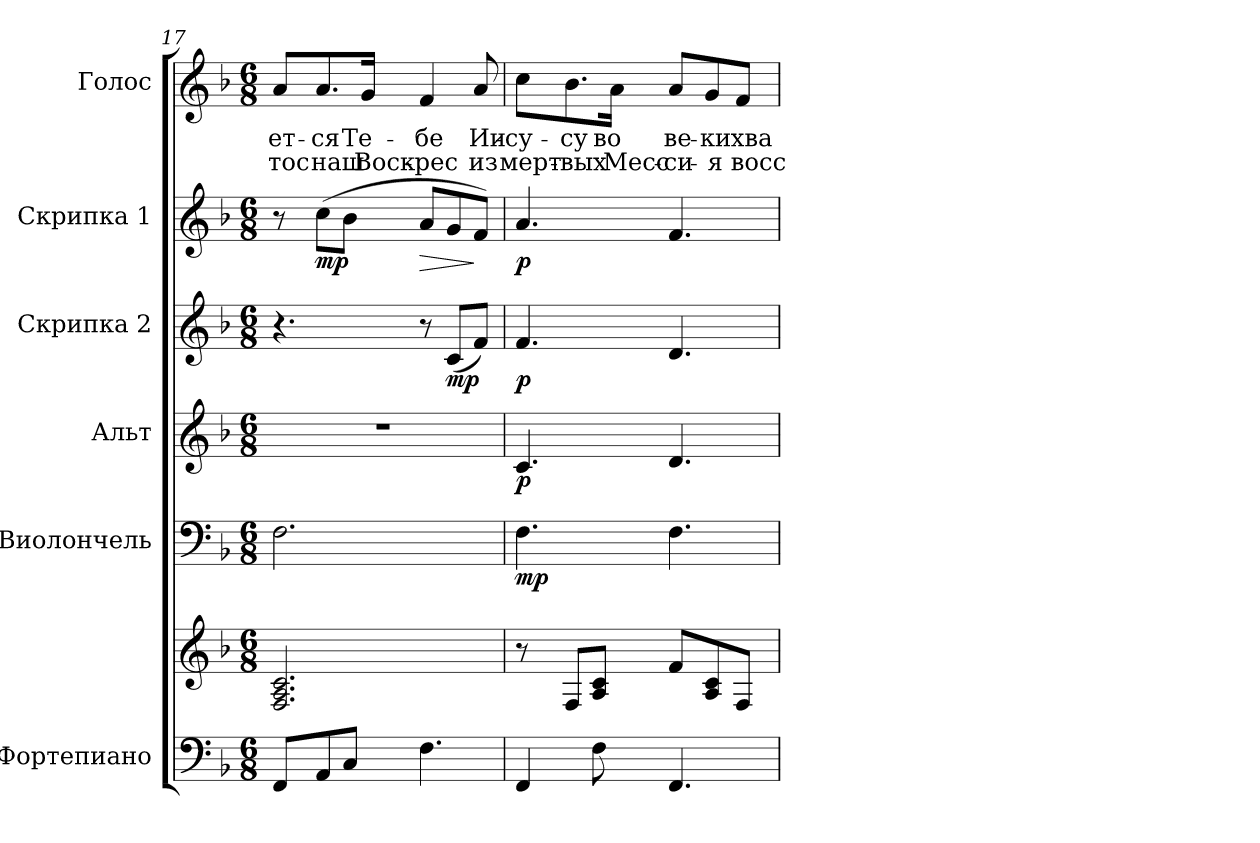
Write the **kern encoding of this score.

**kern	**kern	**kern	**dynam	**kern	**dynam	**kern	**dynam	**kern	**dynam	**kern	**text	**text
*part6	*part6	*part5	*part5	*part4	*part4	*part3	*part3	*part2	*part2	*part1	*part1	*part1
*staff7	*staff6	*staff5	*staff5	*staff4	*staff4	*staff3	*staff3	*staff2	*staff2	*staff1	*staff1	*staff1
*I"Фортепиано	*	*I"Виолончель	*	*I"Альт	*	*I"Скрипка 2	*	*I"Скрипка 1	*	*I"Голос	*	*
*clefF4	*clefG2	*clefF4	*	*clefG2	*	*clefG2	*	*clefG2	*	*clefG2	*	*
*k[b-]	*k[b-]	*k[b-]	*	*k[b-]	*	*k[b-]	*	*k[b-]	*	*k[b-]	*	*
*F:	*F:	*F:	*	*F:	*	*F:	*	*F:	*	*F:	*	*
*M6/8	*M6/8	*M6/8	*	*M6/8	*	*M6/8	*	*M6/8	*	*M6/8	*	*
=17	=17	=17	=17	=17	=17	=17	=17	=17	=17	=17	=17	=17
!	!	!	!	!LO:N:vis=1	!	!	!	!	!	!	!	!
!	!	!	!	!	!	!	!	!	!	!	!LO:LY:b:color=#000000	!LO:LY:b:color=#000000
8FFi/L	2.Fi/ 2.Ai 2.ci	2.Fi\	.	2.r	.	4.r	.	8r	.	8ai/L	-ет-	-тос
!	!	!	!	!	!	!	!	!	!	!	!LO:LY:b:color=#000000	!LO:LY:b:color=#000000
8AAi/	.	.	.	.	.	.	.	(8cci\L	mp	8.ai/	-ся	наш
8Ci/J	.	.	.	.	.	.	.	8b-i\J	.	.	.	.
!	!	!	!	!	!	!	!	!	!	!	!LO:LY:b:color=#000000	!LO:LY:b:color=#000000
.	.	.	.	.	.	.	.	.	.	16gi/Jk	Те-	Воск-
!	!	!	!	!	!	!	!	!	!LO:HP:b	!	!	!
!	!	!	!	!	!	!	!	!	!	!	!LO:LY:b:color=#000000	!LO:LY:b:color=#000000
4.Fi\	.	.	.	.	.	8r	.	8ai/L	>	4fi/	-бе	-рес
.	.	.	.	.	.	(8ci/L	mp	8gi/	.	.	.	.
!	!	!	!	!	!	!	!	!	!	!	!LO:LY:b:color=#000000	!LO:LY:b:color=#000000
.	.	.	.	.	.	8fi/J)	.	8fi/J)	]	8ai/	Ии-	из
=18	=18	=18	=18	=18	=18	=18	=18	=18	=18	=18	=18	=18
!	!	!	!	!	!	!	!	!	!	!	!LO:LY:b:color=#000000	!LO:LY:b:color=#000000
4FFi/	8r	4.Fi\	mp	4.ci/	p	4.fi/	p	4.ai/	p	8cci\L	-су-	мерт-
!	!	!	!	!	!	!	!	!	!	!	!LO:LY:b:color=#000000	!LO:LY:b:color=#000000
.	8Fi/L	.	.	.	.	.	.	.	.	8.b-i\	-су	-вых
8Fi\	8Ai/ 8ciJ	.	.	.	.	.	.	.	.	.	.	.
!	!	!	!	!	!	!	!	!	!	!	!LO:LY:b:color=#000000	!LO:LY:b:color=#000000
.	.	.	.	.	.	.	.	.	.	16ai\Jk	во	Месс-
!	!	!	!	!	!	!	!	!	!	!	!LO:LY:b:color=#000000	!LO:LY:b:color=#000000
4.FFi/	8fi/L	4.Fi\	.	4.di/	.	4.di/	.	4.fi/	.	8ai/L	ве-	-си-
!	!	!	!	!	!	!	!	!	!	!	!LO:LY:b:color=#000000	!LO:LY:b:color=#000000
.	8Ai/ 8ci	.	.	.	.	.	.	.	.	8gi/	-ки	-я
!	!	!	!	!	!	!	!	!	!	!	!LO:LY:b:color=#000000	!LO:LY:b:color=#000000
.	8Fi/J	.	.	.	.	.	.	.	.	8fi/J	хва-	восс-
=	=	=	=	=	=	=	=	=	=	=	=	=
*-	*-	*-	*-	*-	*-	*-	*-	*-	*-	*-	*-	*-
